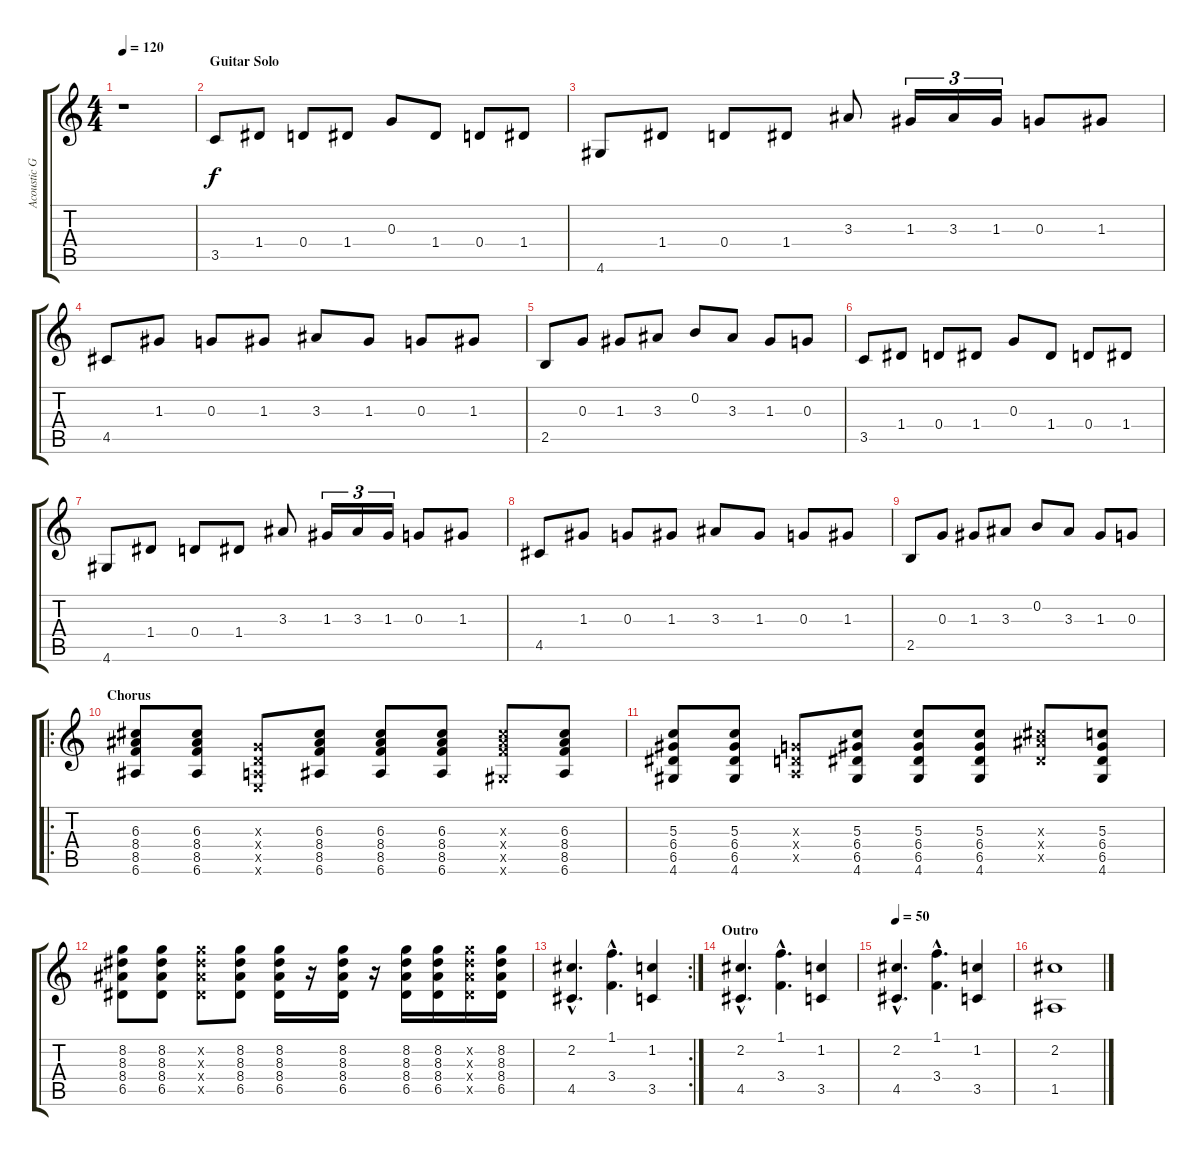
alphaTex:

\track ("Acoustic Guitar" "Acoustic G") {instrument acousticguitarsteel}
\staff {score tabs}
\tuning (E4 B3 G3 D3 A2 E2) {hide}
\ts (4 4)
\tempo 120
\clef g2
\ks c
r.1{dy f} |
\section ("" "Guitar Solo")
3.5.8{volume 10 instrument acousticguitarsteel} 1.4.8 0.4.8 1.4.8 0.3.8 1.4.8 0.4.8 1.4.8 |
4.6.8 1.4.8 0.4.8 1.4.8 3.3.8 1.3.16{tu (3 2)} 3.3.16{tu (3 2)} 1.3.16{tu (3 2)} 0.3.8 1.3.8 |
4.5.8 1.3.8 0.3.8 1.3.8 3.3.8 1.3.8 0.3.8 1.3.8 |
2.5.8 0.3.8 1.3.8 3.3.8 0.2.8 3.3.8 1.3.8 0.3.8 |
3.5.8 1.4.8 0.4.8 1.4.8 0.3.8 1.4.8 0.4.8 1.4.8 |
4.6.8 1.4.8 0.4.8 1.4.8 3.3.8 1.3.16{tu (3 2)} 3.3.16{tu (3 2)} 1.3.16{tu (3 2)} 0.3.8 1.3.8 |
4.5.8 1.3.8 0.3.8 1.3.8 3.3.8 1.3.8 0.3.8 1.3.8 |
2.5.8 0.3.8 1.3.8 3.3.8 0.2.8 3.3.8 1.3.8 0.3.8 |
\ro
\section ("" "Chorus")
(6.3 8.4 8.5 6.6).8{volume 11} (6.3 8.4 8.5 6.6).8 (0.3{x} 0.4{x} 0.5{x} 0.6{x}).8 (6.3 8.4 8.5 6.6).8 (6.3 8.4 8.5 6.6).8 (6.3 8.4 8.5 6.6).8 (6.3{x} 8.4{x} 8.5{x} 4.6{x}).8 (6.3 8.4 8.5 6.6).8 |
(5.3 6.4 6.5 4.6).8 (5.3 6.4 6.5 4.6).8 (0.3{x} 0.4{x} 0.5{x}).8 (5.3 6.4 6.5 4.6).8 (5.3 6.4 6.5 4.6).8 (5.3 6.4 6.5 4.6).8 (6.3{x} 8.4{x} 6.5{x}).8 (5.3 6.4 6.5 4.6).8 |
(8.2 8.3 8.4 6.5).8 (8.2 8.3 8.4 6.5).8 (8.2{x} 8.3{x} 8.4{x} 6.5{x}).8 (8.2 8.3 8.4 6.5).8 (8.2 8.3 8.4 6.5).16 r.16 (8.2 8.3 8.4 6.5).16 r.16 (8.2 8.3 8.4 6.5).16 (8.2 8.3 8.4 6.5).16 (8.2{x} 8.3{x} 8.4{x} 6.5{x}).16 (8.2 8.3 8.4 6.5).16 |
\rc 2
(2.2{hac} 4.5{hac}).4{d} (1.1{hac} 3.4{hac}).4{d} (1.2 3.5).4 |
\section ("" "Outro")
(2.2{hac} 4.5{hac}).4{d} (1.1{hac} 3.4{hac}).4{d} (1.2 3.5).4 |
\tempo 50
(2.2{hac} 4.5{hac}).4{d} (1.1{hac} 3.4{hac}).4{d} (1.2 3.5).4 |
(2.2 1.5).1
